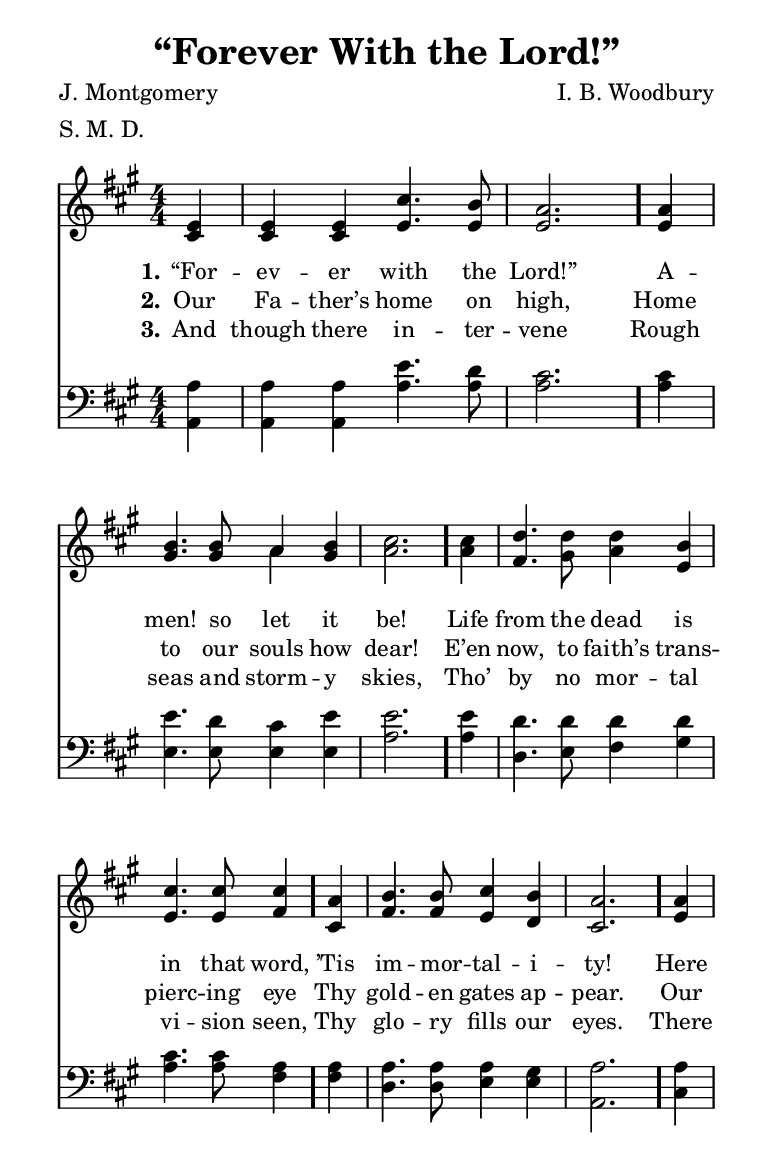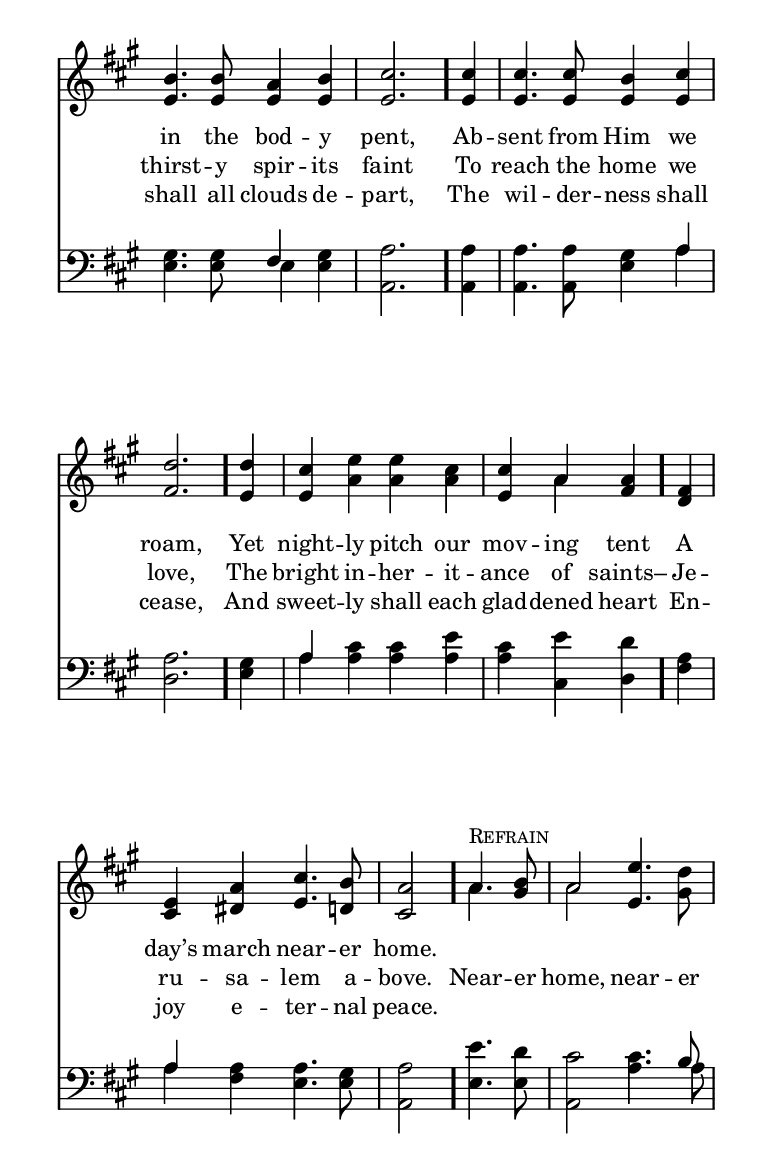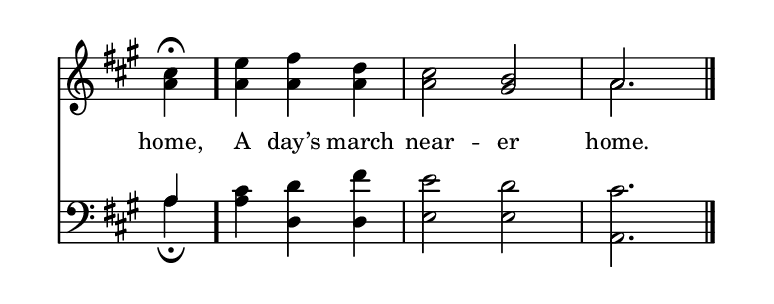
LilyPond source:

\include "common/global.ily"
\paper {
  \include "common/paper.ily"
}

\header{
  hymnnumber = "214"
  title = "“Forever With the Lord!”"
  tunename = "Nearer Home"
  meter = "S. M. D." % TODO "with Refrain" ?
  poet = "J. Montgomery"
  composer = "I. B. Woodbury"
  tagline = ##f
}

ta = { \tempo 4=120 }
tb = { \tempo 4=60 }

global = {
  \include "common/overrides.ily"
  \override Staff.TimeSignature.style = #'numbered
  \time 4/4
  \override Score.MetronomeMark.transparent = ##t % hide all fermata changes too
  \ta
  \key a \major
  \partial 4
  \autoBeamOff
}

patternA = { c4 | c c c'4. c8 | c2. }
patternB = { c4 | c4. c8 c4 c | c2. }
patternC = { c4 | c4. c8 c4 c | c4. c8 c4 }

notesSoprano = {
\global
\relative c' {

  e4 | e e cis'4. b8 | a2.
  a4 | b4. b8 a4 b | cis2.
  cis4 | d4. d8 d4 b | cis4. cis8 cis4
  \changePitch \patternB { a | b b cis b | a }
  \changePitch \patternB { a | b b a b | cis }
  \changePitch \patternB { cis | cis cis b cis | d }
  d4 | cis e e cis | cis a a
  fis4 | e a cis4. b8 | a2

  << s^\markup { \small \caps "Refrain" }
  { a4. b8 | a2 e'4. d8 | \tb cis4\fermata \ta } >>
  e4 fis d | cis2 b | a2.

  \bar "|."

}
}

notesAlto = {
\global
\relative e' {

  \changePitch \patternA { cis | cis cis e e | e }
  \changePitch \patternB { e | gis gis a gis | a }
  \changePitch \patternC { a | fis gis a e | e e fis }
  \changePitch \patternB { cis | fis fis e d | cis }
  \changePitch \patternB { e | e e e e | e }
  \changePitch \patternB { e | e e e e | fis }
  e4 | e a a a | e a fis
  d4 | cis dis e4. d8 | cis2

  a'4. gis8 | a2 e4. gis8 | a4
  a4 a a | a2 gis | a2.

}
}

notesTenor = {
\global
\relative a {

  \changePitch \patternA { a | a a e' d | cis }
  \changePitch \patternB { cis | e d cis e | e }
  \changePitch \patternC { e | d d d d | cis cis a }
  \changePitch \patternB { a | a a a gis | a }
  \changePitch \patternB { a | gis gis fis gis | a }
  \changePitch \patternB { a | a a gis a | a }
  gis4 | a cis cis e | cis e d
  a4 | a a a4. gis8 | a2

  e'4. d8 | cis2 cis4. b8 | a4
  cis4 d fis | e2 d | cis2.

}
}

notesBass = {
\global
\relative f, {

  \changePitch \patternA { a | a a a' a | a }
  \changePitch \patternB { a | e e e e | a }
  \changePitch \patternC { a | d, e fis gis | a a fis }
  \changePitch \patternB { fis | d d e e | a, }
  \changePitch \patternB { cis | e e e e | a, }
  \changePitch \patternB { a | a a e' a | d, }
  e4 | a a a a | a cis, d
  fis4 | a fis e4. e8 | a,2

  e'4. e8 | a,2 a'4. a8 | a4_\fermata
  a4 d,4 d | e2 e | a,2.

}
}

Refrain = \lyricmode {

Near -- er home, near -- er home, \bar "."
A day’s march near -- er home. \bar "."

}

wordsA = \lyricmode {
\set stanza = "1."

“For -- ev -- er with the Lord!” \bar "."
A -- men! so let it be! \bar "."
Life from the dead is in that word, \bar "."
’Tis im -- mor -- tal -- i -- ty! \bar "."
Here in the bod -- y pent, \bar "."
Ab -- sent from Him we roam, \bar "."
Yet night -- ly pitch our mov -- ing tent \bar "."
A day’s march near -- er home. \bar "."

}

wordsB = \lyricmode {
\set stanza = "2."

Our Fa -- ther’s home on high,
Home to our souls how dear!
E’en now, to faith’s trans -- pierc -- ing eye
Thy gold -- en gates ap -- pear.
Our thirst -- y spir -- its faint
To reach the home we love,
The bright in -- her -- it -- ance of saints–
Je -- ru -- sa -- lem a -- bove.

\Refrain

}

wordsC = \lyricmode {
\set stanza = "3."

And though there in -- ter -- vene
Rough seas and storm -- y skies,
Tho’ by no mor -- tal vi -- sion seen,
Thy glo -- ry fills our eyes.
There shall all clouds de -- part,
The wil -- der -- ness shall cease,
And sweet -- ly shall each glad -- dened heart
En -- joy e -- ter -- nal peace.

}

\score {
  \context ChoirStaff <<
    \context Staff = upper <<
      \set Staff.autoBeaming = ##f
      \set ChoirStaff.systemStartDelimiter = #'SystemStartBar
      \set ChoirStaff.printPartCombineTexts = ##f
      \partcombine #'(2 . 9) \notesSoprano \notesAlto
      \context NullVoice = sopranos { \voiceOne << \notesSoprano >> }
      \context NullVoice = altos { \voiceTwo << \notesAlto >> }
      \context Lyrics = one   \lyricsto sopranos \wordsA
      \context Lyrics = two   \lyricsto sopranos \wordsB
      \context Lyrics = three \lyricsto sopranos \wordsC
    >>
    \context Staff = men <<
      \set Staff.autoBeaming = ##f
      \clef bass
      \set ChoirStaff.printPartCombineTexts = ##f
      \partcombine #'(2 . 9) \notesTenor \notesBass
      \context NullVoice = tenors { \voiceOne << \notesTenor >> }
      \context NullVoice = basses { \voiceTwo << \notesBass >> }
    >>
  >>
  \layout {
    \include "common/layout.ily"
  }
  \midi{
    \include "common/midi.ily"
  }
}

\version "2.19.49"  % necessary for upgrading to future LilyPond versions.

% vi:set et ts=2 sw=2 ai nocindent syntax=lilypond:
